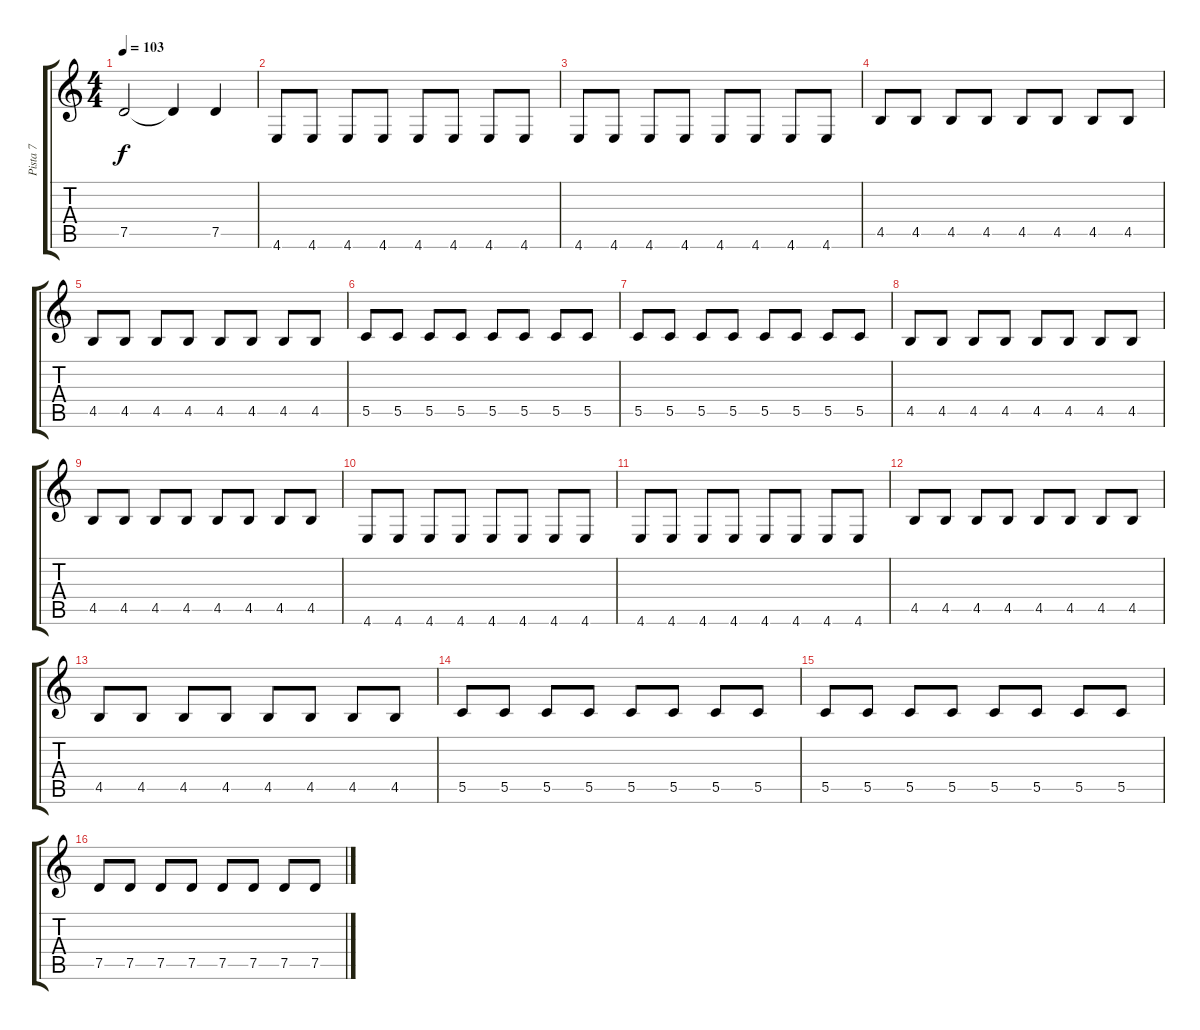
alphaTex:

\track ("Pista 7" "Pista 7") {instrument electricbassfinger}
\staff {score tabs}
\tuning (D4 A3 F3 C3 G2 C2) {hide}
\ts (4 4)
\tempo 103
\clef g2
\ks c
7.5.2{dy f} 7.5{t}.4 7.5.4 |
4.6.8 4.6.8 4.6.8 4.6.8 4.6.8 4.6.8 4.6.8 4.6.8 |
4.6.8 4.6.8 4.6.8 4.6.8 4.6.8 4.6.8 4.6.8 4.6.8 |
4.5.8 4.5.8 4.5.8 4.5.8 4.5.8 4.5.8 4.5.8 4.5.8 |
4.5.8 4.5.8 4.5.8 4.5.8 4.5.8 4.5.8 4.5.8 4.5.8 |
5.5.8 5.5.8 5.5.8 5.5.8 5.5.8 5.5.8 5.5.8 5.5.8 |
5.5.8 5.5.8 5.5.8 5.5.8 5.5.8 5.5.8 5.5.8 5.5.8 |
4.5.8 4.5.8 4.5.8 4.5.8 4.5.8 4.5.8 4.5.8 4.5.8 |
4.5.8 4.5.8 4.5.8 4.5.8 4.5.8 4.5.8 4.5.8 4.5.8 |
4.6.8 4.6.8 4.6.8 4.6.8 4.6.8 4.6.8 4.6.8 4.6.8 |
4.6.8 4.6.8 4.6.8 4.6.8 4.6.8 4.6.8 4.6.8 4.6.8 |
4.5.8 4.5.8 4.5.8 4.5.8 4.5.8 4.5.8 4.5.8 4.5.8 |
4.5.8 4.5.8 4.5.8 4.5.8 4.5.8 4.5.8 4.5.8 4.5.8 |
5.5.8 5.5.8 5.5.8 5.5.8 5.5.8 5.5.8 5.5.8 5.5.8 |
5.5.8 5.5.8 5.5.8 5.5.8 5.5.8 5.5.8 5.5.8 5.5.8 |
7.5.8 7.5.8 7.5.8 7.5.8 7.5.8 7.5.8 7.5.8 7.5.8
